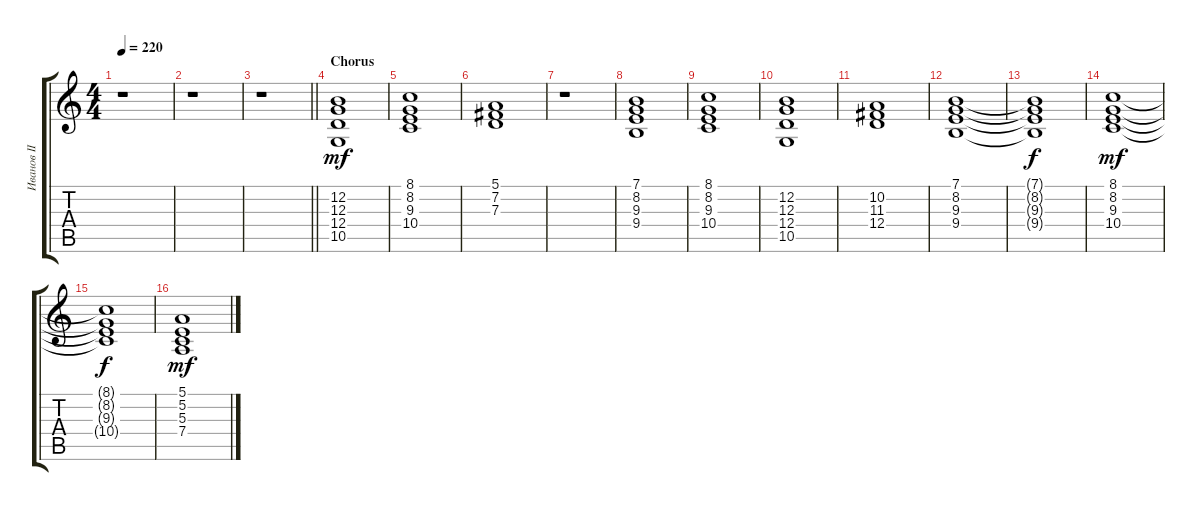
\track ("Иванов II" "Иванов II") {instrument choiraahs}
\staff {score tabs}
\tuning (E4 B3 G3 D3 A2 E2) {hide}
\ts (4 4)
\tempo 220
\clef g2
\ks c
r.1{dy f} |
r.1 |
\barLineRight lightlight
r.1 |
\section ("" "Chorus")
(12.2 12.3 12.4 10.5).1{dy mf} |
(8.1 8.2 9.3 10.4).1 |
(5.1 7.2 7.3).1 |
r.1 |
(7.1 8.2 9.3 9.4).1 |
(8.1 8.2 9.3 10.4).1 |
(12.2 12.3 12.4 10.5).1 |
(10.2 11.3 12.4).1 |
(7.1 8.2 9.3 9.4).1 |
(7.1{t} 8.2{t} 9.3{t} 9.4{t}).1{dy f} |
(8.1 8.2 9.3 10.4).1{dy mf} |
(8.1{t} 8.2{t} 9.3{t} 10.4{t}).1{dy f} |
(5.1 5.2 5.3 7.4).1{dy mf}
